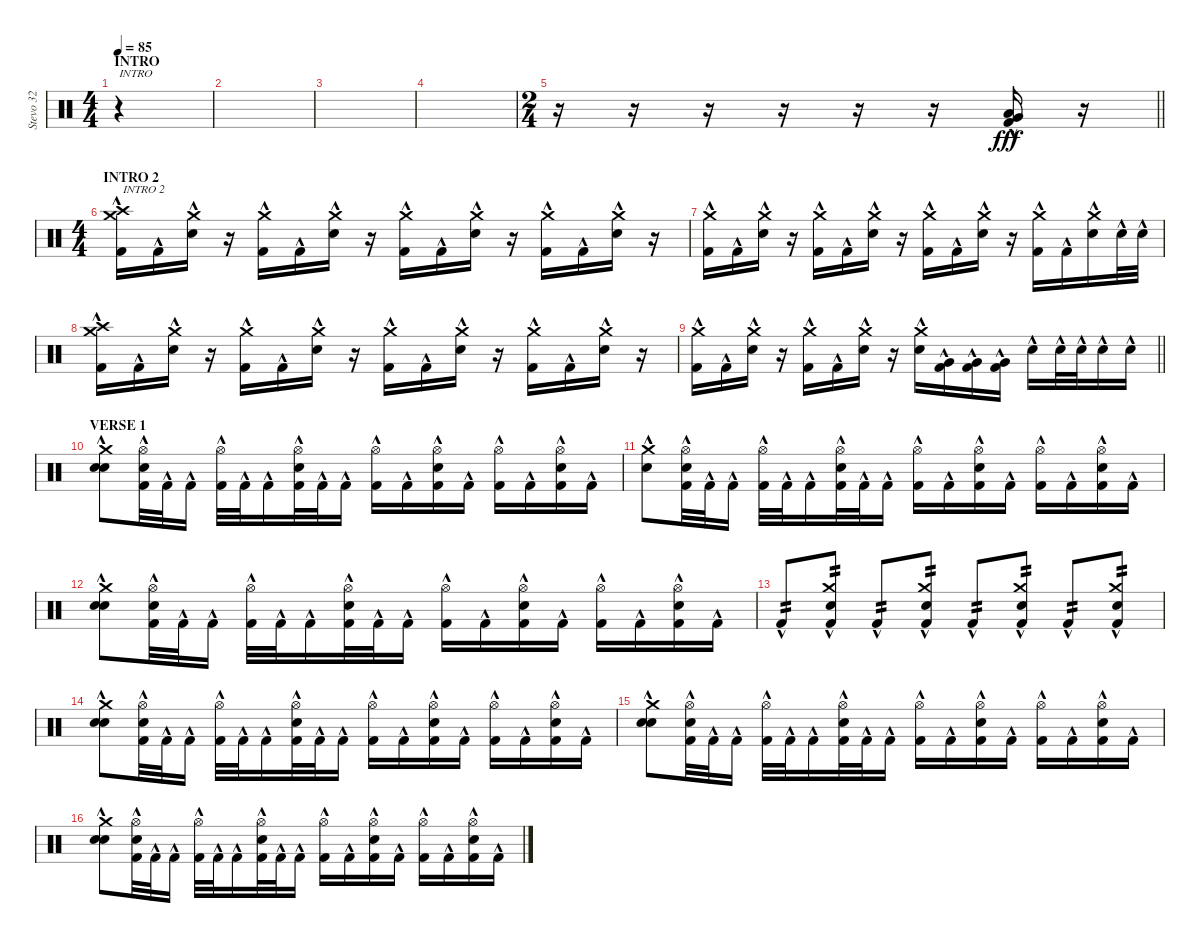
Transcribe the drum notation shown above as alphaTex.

\track ("Stevo 32" "Stevo 32") {instrument percussion}
\staff {score}
\articulation defaults
\ts (4 4)
\section ("" "INTRO")
\tempo 85
\clef neutral
\ks c
r.4{txt "INTRO" dy fff} |
|
|
|
\ts (2 4)
\barLineRight lightlight
r.16 r.16 r.16 r.16 r.16 r.16 ("Low Floor Tom (hit)"{hac} "Very Low Tom (hit)"{hac} "Kick (hit) 2"{hac}).16 r.16 |
\ts (4 4)
\section ("" "INTRO 2")
("Crash high (hit)"{hac} "Crash medium (hit)"{hac} "Kick (hit) 2"{hac}).16{txt "INTRO 2"} "Kick (hit) 2"{hac}.16 ("Crash medium (hit)"{hac} "Electric Snare (hit)"{hac}).16 r.16 ("Crash medium (hit)"{hac} "Kick (hit) 2"{hac}).16 "Kick (hit) 2"{hac}.16 ("Crash medium (hit)"{hac} "Electric Snare (hit)"{hac}).16 r.16 ("Crash medium (hit)"{hac} "Kick (hit) 2"{hac}).16 "Kick (hit) 2"{hac}.16 ("Crash medium (hit)"{hac} "Electric Snare (hit)"{hac}).16 r.16 ("Crash medium (hit)"{hac} "Kick (hit) 2"{hac}).16 "Kick (hit) 2"{hac}.16 ("Crash medium (hit)"{hac} "Electric Snare (hit)"{hac}).16 r.16 |
("Crash medium (hit)"{hac} "Kick (hit) 2"{hac}).16 "Kick (hit) 2"{hac}.16 ("Crash medium (hit)"{hac} "Electric Snare (hit)"{hac}).16 r.16 ("Crash medium (hit)"{hac} "Kick (hit) 2"{hac}).16 "Kick (hit) 2"{hac}.16 ("Crash medium (hit)"{hac} "Electric Snare (hit)"{hac}).16 r.16 ("Crash medium (hit)"{hac} "Kick (hit) 2"{hac}).16 "Kick (hit) 2"{hac}.16 ("Crash medium (hit)"{hac} "Electric Snare (hit)"{hac}).16 r.16 ("Crash medium (hit)"{hac} "Kick (hit) 2"{hac}).16 "Kick (hit) 2"{hac}.16 ("Crash medium (hit)"{hac} "Electric Snare (hit)"{hac}).16 "Electric Snare (hit)"{hac}.32 "Electric Snare (hit)"{hac}.32 |
("Crash high (hit)"{hac} "Crash medium (hit)"{hac} "Kick (hit) 2"{hac}).16 "Kick (hit) 2"{hac}.16 ("Crash medium (hit)"{hac} "Electric Snare (hit)"{hac}).16 r.16 ("Crash medium (hit)"{hac} "Kick (hit) 2"{hac}).16 "Kick (hit) 2"{hac}.16 ("Crash medium (hit)"{hac} "Electric Snare (hit)"{hac}).16 r.16 ("Crash medium (hit)"{hac} "Kick (hit) 2"{hac}).16 "Kick (hit) 2"{hac}.16 ("Crash medium (hit)"{hac} "Electric Snare (hit)"{hac}).16 r.16 ("Crash medium (hit)"{hac} "Kick (hit) 2"{hac}).16 "Kick (hit) 2"{hac}.16 ("Crash medium (hit)"{hac} "Electric Snare (hit)"{hac}).16 r.16 |
\barLineRight lightlight
("Crash medium (hit)"{hac} "Kick (hit) 2"{hac}).16 "Kick (hit) 2"{hac}.16 ("Crash medium (hit)"{hac} "Electric Snare (hit)"{hac}).16 r.16 ("Crash medium (hit)"{hac} "Kick (hit) 2"{hac}).16 "Kick (hit) 2"{hac}.16 ("Crash medium (hit)"{hac} "Electric Snare (hit)"{hac}).16 r.16 ("Crash medium (hit)"{hac} "Electric Snare (hit)"{hac}).16 ("Very Low Tom (hit)"{hac} "Kick (hit) 2"{hac}).16 ("Very Low Tom (hit)"{hac} "Kick (hit) 2"{hac}).16 ("Very Low Tom (hit)"{hac} "Kick (hit) 2"{hac}).16 "Electric Snare (hit)"{hac}.16 "Electric Snare (hit)"{hac}.32 "Electric Snare (hit)"{hac}.32 "Electric Snare (hit)"{hac}.16 "Electric Snare (hit)"{hac}.16 |
\section ("" "VERSE 1")
("Crash medium (hit)"{hac} "Electric Snare (hit)"{hac} "Electric Snare (hit)"{hac}).8 ("Hi-Hat (open)"{hac} "Electric Snare (hit)"{hac} "Kick (hit) 2"{hac}).32 "Kick (hit) 2"{hac}.32 "Kick (hit) 2"{hac}.16 ("Hi-Hat (open)"{hac} "Kick (hit) 2"{hac}).32 "Kick (hit) 2"{hac}.32 "Kick (hit) 2"{hac}.16 ("Hi-Hat (open)"{hac} "Electric Snare (hit)"{hac} "Kick (hit) 2"{hac}).32 "Kick (hit) 2"{hac}.32 "Kick (hit) 2"{hac}.16 ("Hi-Hat (open)"{hac} "Kick (hit) 2"{hac}).16 "Kick (hit) 2"{hac}.16 ("Hi-Hat (open)"{hac} "Electric Snare (hit)"{hac} "Kick (hit) 2"{hac}).16 "Kick (hit) 2"{hac}.16 ("Hi-Hat (open)"{hac} "Kick (hit) 2"{hac}).16 "Kick (hit) 2"{hac}.16 ("Hi-Hat (open)"{hac} "Electric Snare (hit)"{hac} "Kick (hit) 2"{hac}).16 "Kick (hit) 2"{hac}.16 |
("Crash medium (hit)"{hac} "Electric Snare (hit)"{hac}).8 ("Hi-Hat (open)"{hac} "Electric Snare (hit)"{hac} "Kick (hit) 2"{hac}).32 "Kick (hit) 2"{hac}.32 "Kick (hit) 2"{hac}.16 ("Hi-Hat (open)"{hac} "Kick (hit) 2"{hac}).32 "Kick (hit) 2"{hac}.32 "Kick (hit) 2"{hac}.16 ("Hi-Hat (open)"{hac} "Electric Snare (hit)"{hac} "Kick (hit) 2"{hac}).32 "Kick (hit) 2"{hac}.32 "Kick (hit) 2"{hac}.16 ("Hi-Hat (open)"{hac} "Kick (hit) 2"{hac}).16 "Kick (hit) 2"{hac}.16 ("Hi-Hat (open)"{hac} "Electric Snare (hit)"{hac} "Kick (hit) 2"{hac}).16 "Kick (hit) 2"{hac}.16 ("Hi-Hat (open)"{hac} "Kick (hit) 2"{hac}).16 "Kick (hit) 2"{hac}.16 ("Hi-Hat (open)"{hac} "Electric Snare (hit)"{hac} "Kick (hit) 2"{hac}).16 "Kick (hit) 2"{hac}.16 |
("Crash medium (hit)"{hac} "Electric Snare (hit)"{hac} "Electric Snare (hit)"{hac}).8 ("Hi-Hat (open)"{hac} "Electric Snare (hit)"{hac} "Kick (hit) 2"{hac}).32 "Kick (hit) 2"{hac}.32 "Kick (hit) 2"{hac}.16 ("Hi-Hat (open)"{hac} "Kick (hit) 2"{hac}).32 "Kick (hit) 2"{hac}.32 "Kick (hit) 2"{hac}.16 ("Hi-Hat (open)"{hac} "Electric Snare (hit)"{hac} "Kick (hit) 2"{hac}).32 "Kick (hit) 2"{hac}.32 "Kick (hit) 2"{hac}.16 ("Hi-Hat (open)"{hac} "Kick (hit) 2"{hac}).16 "Kick (hit) 2"{hac}.16 ("Hi-Hat (open)"{hac} "Electric Snare (hit)"{hac} "Kick (hit) 2"{hac}).16 "Kick (hit) 2"{hac}.16 ("Hi-Hat (open)"{hac} "Kick (hit) 2"{hac}).16 "Kick (hit) 2"{hac}.16 ("Hi-Hat (open)"{hac} "Electric Snare (hit)"{hac} "Kick (hit) 2"{hac}).16 "Kick (hit) 2"{hac}.16 |
"Kick (hit) 2"{hac}.8{tp 2} ("Crash medium (hit)"{hac} "Electric Snare (hit)"{hac} "Kick (hit) 2"{hac}).8{tp 2} "Kick (hit) 2"{hac}.8{tp 2} ("Crash medium (hit)"{hac} "Electric Snare (hit)"{hac} "Kick (hit) 2"{hac}).8{tp 2} "Kick (hit) 2"{hac}.8{tp 2} ("Crash medium (hit)"{hac} "Electric Snare (hit)"{hac} "Kick (hit) 2"{hac}).8{tp 2} "Kick (hit) 2"{hac}.8{tp 2} ("Crash medium (hit)"{hac} "Electric Snare (hit)"{hac} "Kick (hit) 2"{hac}).8{tp 2} |
("Crash medium (hit)"{hac} "Electric Snare (hit)"{hac} "Electric Snare (hit)"{hac}).8 ("Hi-Hat (open)"{hac} "Electric Snare (hit)"{hac} "Kick (hit) 2"{hac}).32 "Kick (hit) 2"{hac}.32 "Kick (hit) 2"{hac}.16 ("Hi-Hat (open)"{hac} "Kick (hit) 2"{hac}).32 "Kick (hit) 2"{hac}.32 "Kick (hit) 2"{hac}.16 ("Hi-Hat (open)"{hac} "Electric Snare (hit)"{hac} "Kick (hit) 2"{hac}).32 "Kick (hit) 2"{hac}.32 "Kick (hit) 2"{hac}.16 ("Hi-Hat (open)"{hac} "Kick (hit) 2"{hac}).16 "Kick (hit) 2"{hac}.16 ("Hi-Hat (open)"{hac} "Electric Snare (hit)"{hac} "Kick (hit) 2"{hac}).16 "Kick (hit) 2"{hac}.16 ("Hi-Hat (open)"{hac} "Kick (hit) 2"{hac}).16 "Kick (hit) 2"{hac}.16 ("Hi-Hat (open)"{hac} "Electric Snare (hit)"{hac} "Kick (hit) 2"{hac}).16 "Kick (hit) 2"{hac}.16 |
("Crash medium (hit)"{hac} "Electric Snare (hit)"{hac} "Electric Snare (hit)"{hac}).8 ("Hi-Hat (open)"{hac} "Electric Snare (hit)"{hac} "Kick (hit) 2"{hac}).32 "Kick (hit) 2"{hac}.32 "Kick (hit) 2"{hac}.16 ("Hi-Hat (open)"{hac} "Kick (hit) 2"{hac}).32 "Kick (hit) 2"{hac}.32 "Kick (hit) 2"{hac}.16 ("Hi-Hat (open)"{hac} "Electric Snare (hit)"{hac} "Kick (hit) 2"{hac}).32 "Kick (hit) 2"{hac}.32 "Kick (hit) 2"{hac}.16 ("Hi-Hat (open)"{hac} "Kick (hit) 2"{hac}).16 "Kick (hit) 2"{hac}.16 ("Hi-Hat (open)"{hac} "Electric Snare (hit)"{hac} "Kick (hit) 2"{hac}).16 "Kick (hit) 2"{hac}.16 ("Hi-Hat (open)"{hac} "Kick (hit) 2"{hac}).16 "Kick (hit) 2"{hac}.16 ("Hi-Hat (open)"{hac} "Electric Snare (hit)"{hac} "Kick (hit) 2"{hac}).16 "Kick (hit) 2"{hac}.16 |
("Crash medium (hit)"{hac} "Electric Snare (hit)"{hac} "Electric Snare (hit)"{hac}).8 ("Hi-Hat (open)"{hac} "Electric Snare (hit)"{hac} "Kick (hit) 2"{hac}).32 "Kick (hit) 2"{hac}.32 "Kick (hit) 2"{hac}.16 ("Hi-Hat (open)"{hac} "Kick (hit) 2"{hac}).32 "Kick (hit) 2"{hac}.32 "Kick (hit) 2"{hac}.16 ("Hi-Hat (open)"{hac} "Electric Snare (hit)"{hac} "Kick (hit) 2"{hac}).32 "Kick (hit) 2"{hac}.32 "Kick (hit) 2"{hac}.16 ("Hi-Hat (open)"{hac} "Kick (hit) 2"{hac}).16 "Kick (hit) 2"{hac}.16 ("Hi-Hat (open)"{hac} "Electric Snare (hit)"{hac} "Kick (hit) 2"{hac}).16 "Kick (hit) 2"{hac}.16 ("Hi-Hat (open)"{hac} "Kick (hit) 2"{hac}).16 "Kick (hit) 2"{hac}.16 ("Hi-Hat (open)"{hac} "Electric Snare (hit)"{hac} "Kick (hit) 2"{hac}).16 "Kick (hit) 2"{hac}.16
